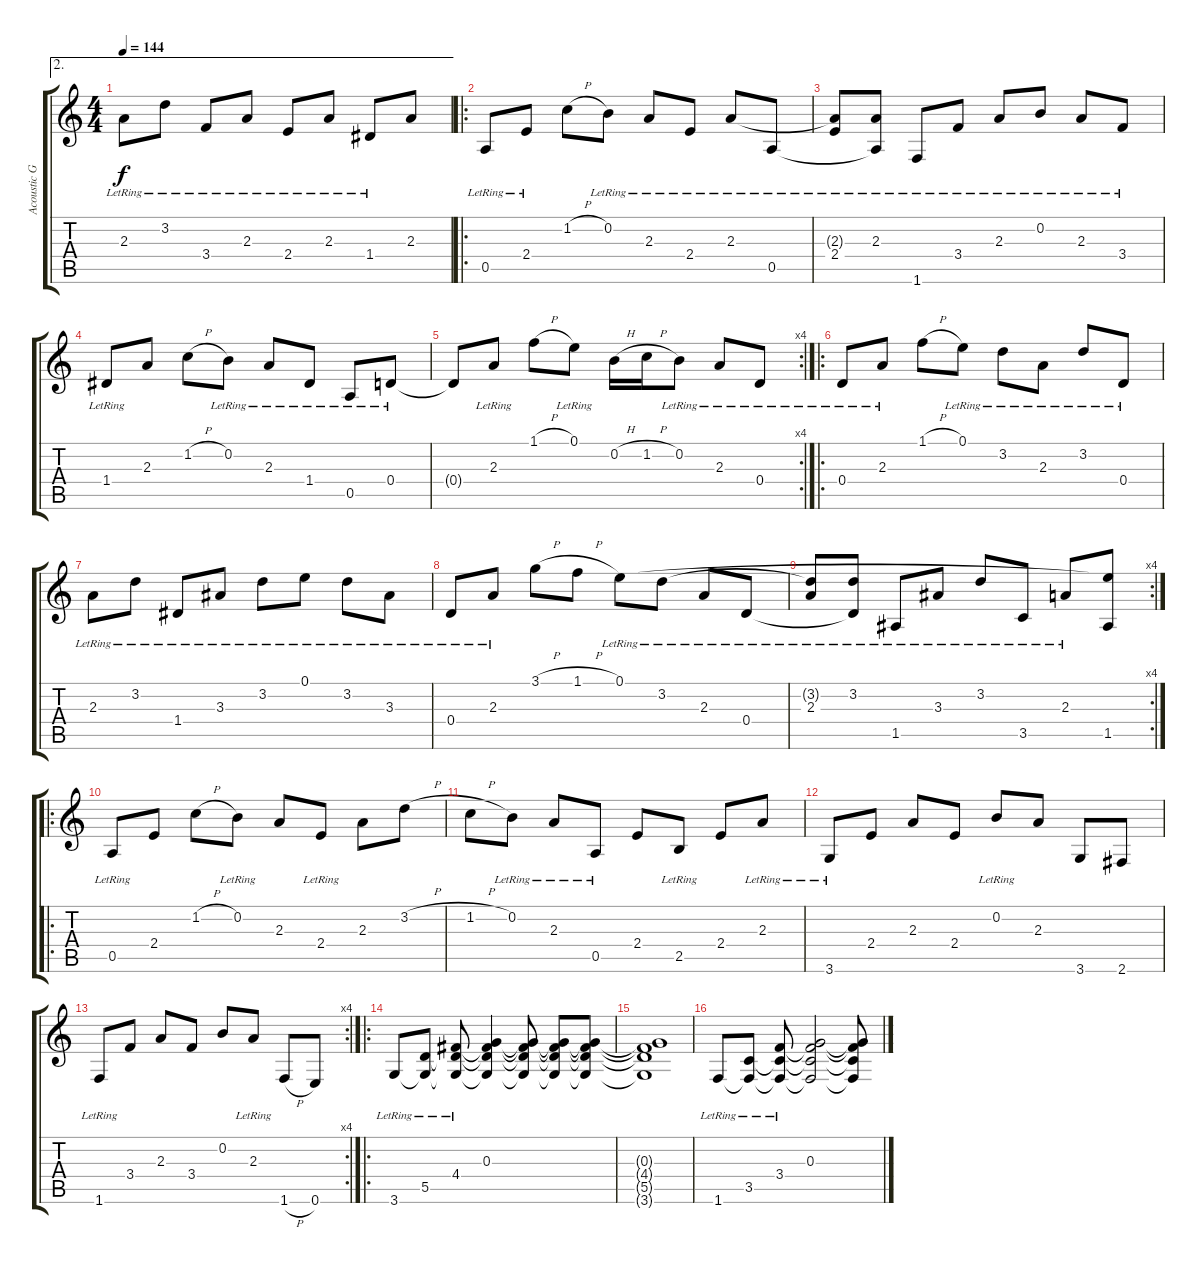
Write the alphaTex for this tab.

\track ("Acoustic Guitar" "Acoustic G") {instrument acousticguitarsteel}
\staff {score tabs}
\tuning (E4 B3 G3 D3 A2 E2) {hide}
\ae 2
\ts (4 4)
\tempo 144
\clef g2
\ks c
2.3{lr}.8{dy f} 3.2{lr}.8 3.4{lr}.8 2.3{lr}.8 2.4{lr}.8 2.3{lr}.8 1.4{lr}.8 2.3.8 |
\ro
0.5{lr}.8 2.4{lr}.8 1.2{h}.8 0.2{lr}.8 2.3{lr}.8 2.4{lr}.8 2.3{lr}.8 0.5{lr}.8 |
(2.3{t} 2.4{lr}).8 (2.3{lr} 0.5{t}).8 1.6{lr}.8 3.4{lr}.8 2.3{lr}.8 0.2{lr}.8 2.3{lr}.8 3.4{lr}.8 |
1.4{lr}.8 2.3.8 1.2{h}.8 0.2{lr}.8 2.3{lr}.8 1.4{lr}.8 0.5{lr}.8 0.4{lr}.8 |
\rc 4
0.4{t}.8 2.3{lr}.8 1.1{h}.8 0.1{lr}.8 0.2{h}.16 1.2{h}.16 0.2{lr}.8 2.3{lr}.8 0.4{lr}.8 |
\ro
0.4{lr}.8 2.3{lr}.8 1.1{h}.8 0.1{lr}.8 3.2{lr}.8 2.3{lr}.8 3.2{lr}.8 0.4{lr}.8 |
2.3{lr}.8 3.2{lr}.8 1.4{lr}.8 3.3{lr}.8 3.2{lr}.8 0.1{lr}.8 3.2{lr}.8 3.3{lr}.8 |
0.4{lr}.8 2.3{lr}.8 3.1{h}.8 1.1{h}.8 0.1{lr}.8 3.2{lr}.8 2.3{lr}.8 0.4{lr}.8 |
\rc 4
(3.2{t} 2.3{lr}).8 (3.2{lr} 0.4{t}).8 1.5{lr}.8 3.3{lr}.8 3.2{lr}.8 3.5{lr}.8 2.3{lr}.8 (0.1{t} 1.5).8 |
\ro
0.5{lr}.8 2.4.8 1.2{h}.8 0.2{lr}.8 2.3.8 2.4{lr}.8 2.3.8 3.2{h}.8 |
1.2{h}.8 0.2{lr}.8 2.3{lr}.8 0.5{lr}.8 2.4.8 2.5{lr}.8 2.4.8 2.3{lr}.8 |
3.6{lr}.8 2.4.8 2.3.8 2.4.8 0.2{lr}.8 2.3.8 3.6.8 2.6.8 |
\rc 4
1.6{lr}.8 3.4.8 2.3.8 3.4.8 0.2.8 2.3{lr}.8 1.6{h}.8 0.6.8 |
\ro
3.6{lr}.8 (5.5{lr} 3.6{t}).8 (4.4{lr} 5.5{t} 3.6{t}).8 (0.3 4.4{t} 5.5{t} 3.6{t}).4 (0.3{t} 4.4{t} 5.5{t} 3.6{t}).8 (0.3{t} 4.4{t} 5.5{t} 3.6{t}).8 (0.3{t} 4.4{t} 5.5{t} 3.6{t}).8 |
(0.3{t} 4.4{t} 5.5{t} 3.6{t}).1 |
1.6{lr}.8 (3.5{lr} 1.6{t}).8 (3.4{lr} 3.5{t} 1.6{t}).8 (0.3 3.4{t} 3.5{t} 1.6{t}).2 (0.3{t} 3.4{t} 3.5{t} 1.6{t}).8
